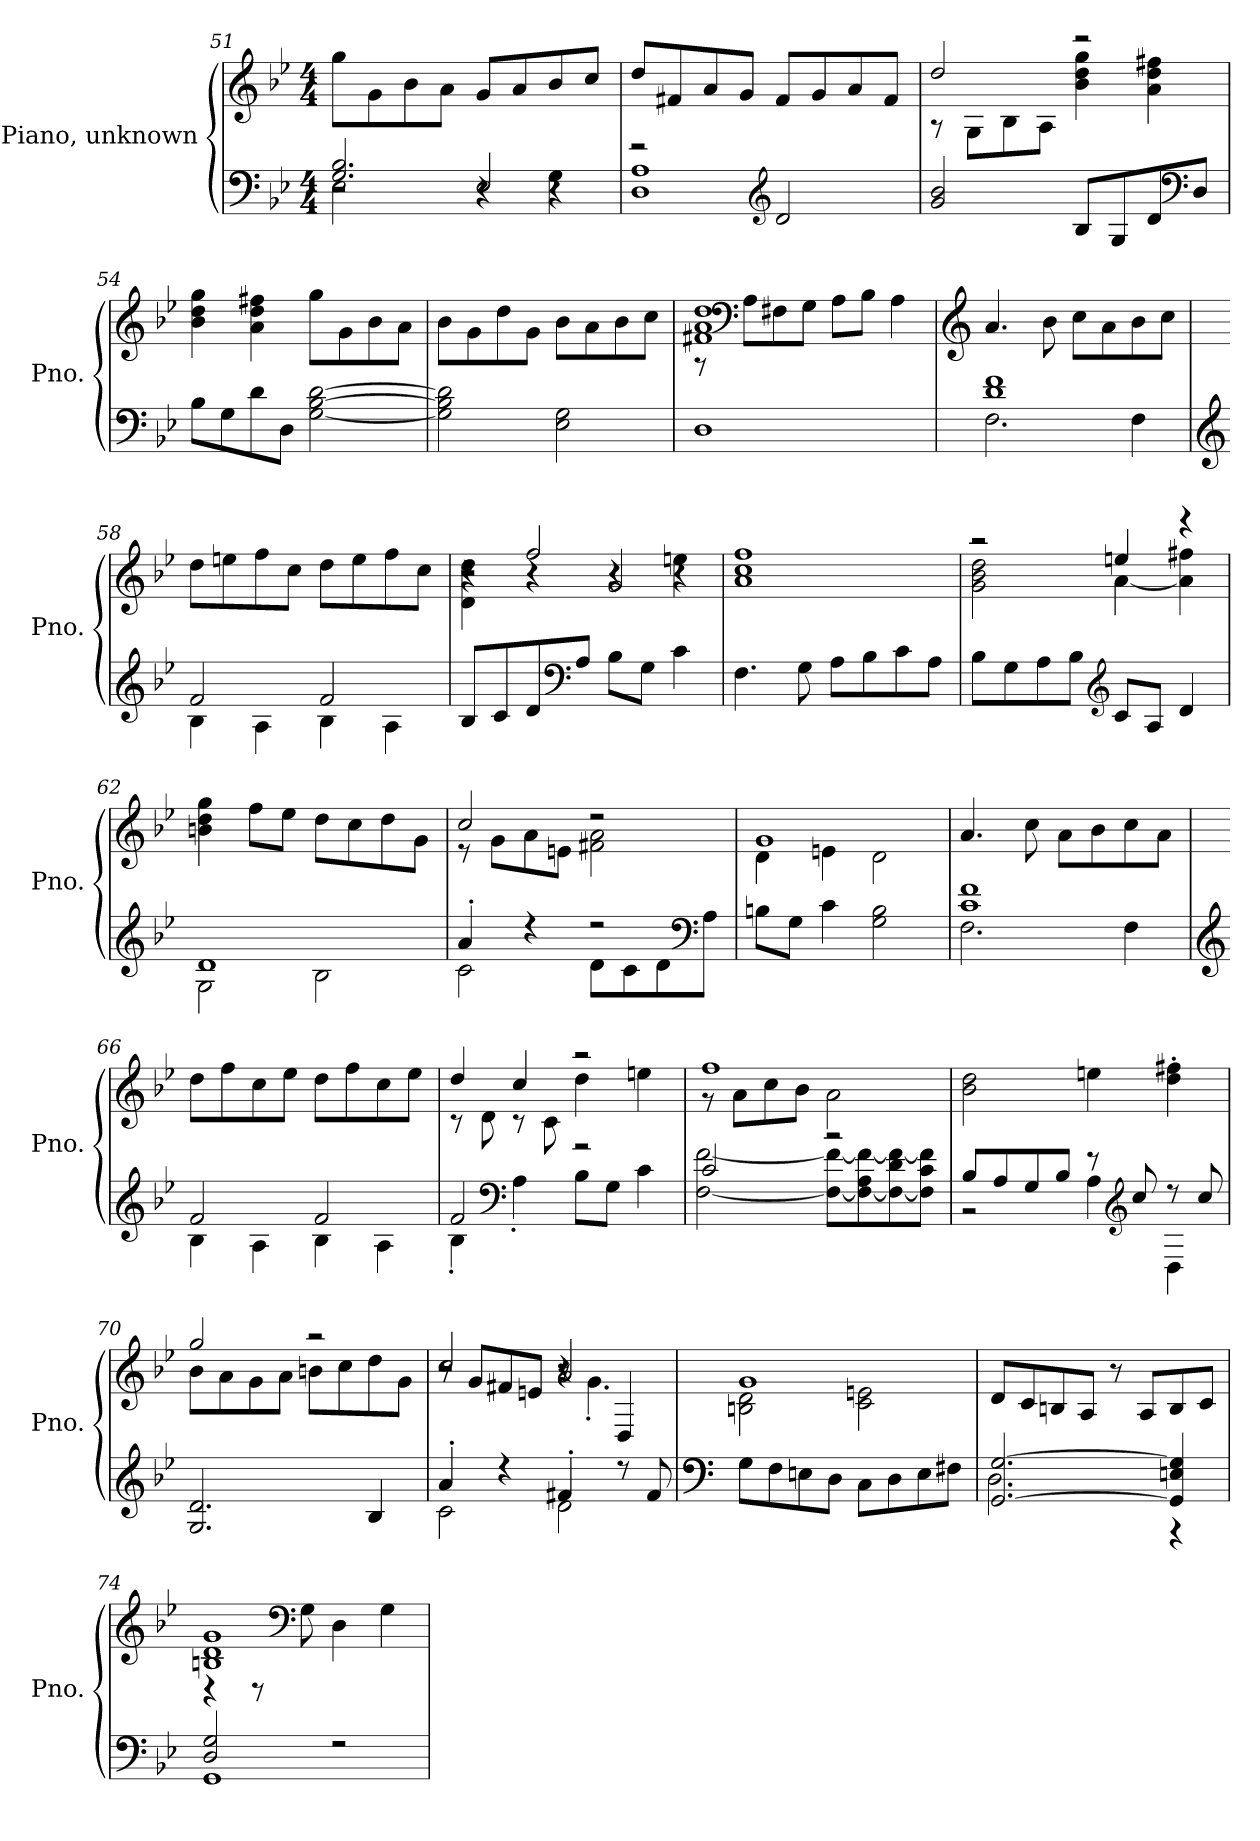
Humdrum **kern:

**kern	**kern
*part1	*part1
*staff2	*staff1
*I"Piano, unknown	*
*I'Pno.	*
*clefF4	*clefG2
*k[b-e-]	*k[b-e-]
*M4/4	*M4/4
=51	=51
*^	*
*	*^	*
2.G/ 2.B-/	2E-\	2r	8gg\L
.	.	.	8g\
.	.	.	8b-\
.	.	.	8a\J
.	4r	2E-/	8g/L
.	.	.	8a/
4r	4G\	.	8b-/
.	.	.	8cc/J
*	*v	*v	*
!!LO:LB:g=z
=52	=52	=52
2r	1D 1A	8dd/L
.	.	8f#X/
.	.	8a/
.	.	8g/J
*clefG2	*	*
2d/	.	8f#/L
.	.	8g/
.	.	8a/
.	.	8f#/J
*v	*v	*
=53	=53
*	*^
2g/ 2b-/	2dd/	8r
.	.	8G\L
.	.	8B-\
.	.	8A\J
8B-/L	2r	4b-\ 4dd\ 4gg\
8G/	.	.
8d/	.	4a\ 4dd\ 4ff#X\
*clefF4	*	*
8D/J	.	.
*	*v	*v
=54	=54
8B-\L	4b-\ 4dd\ 4gg\
8G\	.
8d\	4a\ 4dd\ 4ff#X\
8D\J	.
[2G\ [2B-\ [2d\	8gg\L
.	8g\
.	8b-\
.	8a\J
=55	=55
2G\] 2B-\] 2d\]	8b-\L
.	8g\
.	8dd\
.	8g\J
2E-\ 2G\	8b-\L
.	8a\
.	8b-\
.	8cc\J
!!LO:LB:g=z
=56	=56
*	*^
1D	1f#X 1a 1dd	8r
*	*clefF4	*
.	.	8A\L
.	.	8F#X\
.	.	8G\J
.	.	8A\L
.	.	8B-\J
.	.	4A\
*	*v	*v
=57	=57
*	*clefG2
*^	*
1d 1f	2.F\	4.a/
.	.	8b-\
.	.	8cc\L
.	.	8a\
.	4F\	8b-\
.	.	8cc\J
=58	=58	=58
*clefG2	*	*
2f/	4B-\	8dd\L
.	.	8een\
.	4A\	8ff\
.	.	8cc\J
2f/	4B-\	8dd\L
.	.	8ee\
.	4A\	8ff\
.	.	8cc\J
*v	*v	*
=59	=59
*	*^
*	*	*^
8B-/L	4r	4d\ 4dd\	2r
8c/	.	.	.
8d/	2ff/	4r	.
*clefF4	*	*	*
8A/J	.	.	.
8B-\L	.	4r	2g/
8G\J	.	.	.
4c\	4r	4een\	.
*	*v	*v	*v
!!LO:PB:g=z
=60	=60
4.F\	1a 1cc 1ff
8G\	.
8A\L	.
8B-\	.
8c\	.
8A\J	.
=61	=61
*	*^
8B-\L	2r	2g\ 2b-\ 2dd\
8G\	.	.
8A\	.	.
8B-\J	.	.
*clefG2	*	*
8c/L	4een/	[4a\
8A/J	.	.
4d/	4r	4a\] 4ff#X\
*	*v	*v
=62	=62
*^	*
1d	2G\	4bn\ 4dd\ 4gg\
.	.	8ff\L
.	.	8ee-\J
.	2B-\	8dd\L
.	.	8cc\
.	.	8dd\
.	.	8g\J
=63	=63	=63
*	*	*^
4a'/	2c\	2cc/	8r
.	.	.	8g\L
4r	.	.	8a\
.	.	.	8en\J
2r	8d\L	2r	2f#X\ 2a\
.	8c\	.	.
.	8d\	.	.
*clefF4	*	*	*
.	8A\J	.	.
*v	*v	*	*
=64	=64	=64
8Bn\L	1g	4d\
8G\J	.	.
4c\	.	4en\
2G\ 2B\	.	2d\
*	*v	*v
!!LO:LB:g=z
=65	=65
*^	*
1c 1f	2.F\	4.a/
.	.	8cc\
.	.	8a\L
.	.	8b-\
.	4F\	8cc\
.	.	8a\J
=66	=66	=66
*clefG2	*	*
2f/	4B-\	8dd\L
.	.	8ff\
.	4A\	8cc\
.	.	8ee-\J
2f/	4B-\	8dd\L
.	.	8ff\
.	4A\	8cc\
.	.	8ee-\J
=67	=67	=67
*	*	*^
2f/	4B-'\	4dd/	8r
.	.	.	8d\
*clefF4	*	*	*
.	4A'\	4cc/	8r
.	.	.	8c\
2r	8B-\L	2r	4dd\
.	8G\J	.	.
.	4c\	.	4een\
=68	=68	=68	=68
2c/	[2F\ [2f\	1ff	8r
.	.	.	8a\L
.	.	.	8cc\
.	.	.	8b-\J
2r	8F\_ 8f\_L	.	2a\
.	8F\_ 8A\ 8f\_	.	.
.	8F\_ 8d\ 8f\_	.	.
.	8F\] 8c\ 8f\]J	.	.
*	*	*v	*v
!!LO:LB:g=z
=69	=69	=69
8B-/L	2r	2b-\ 2dd\
8A/	.	.
8G/	.	.
8B-/J	.	.
8r	4A\	4een\
*clefG2	*	*
8cc/	.	.
8r	4D\	4dd\' 4ff#X\'
8cc/	.	.
*v	*v	*
=70	=70
*	*^
2.G/ 2.d/	2gg/	8b-\L
.	.	8a\
.	.	8g\
.	.	8a\J
.	2r	8bn\L
.	.	8cc\
4B-/	.	8dd\
.	.	8g\J
=71	=71	=71
*^	*	*^
4a'/	2c\	2cc/	2r	8r
.	.	.	.	8g/L
4r	.	.	.	8f#X/
.	.	.	.	8en/J
4f#X'/	2d\	2a/	8r	4r
.	.	.	4.g'\	.
8r	.	.	.	4D/
8f#/	.	.	.	.
*v	*v	*	*	*
*	*v	*v	*v
=72	=72
*clefF4	*
*	*^
8G\L	1g	2Bn\ 2d\
8F\	.	.
8En\	.	.
8D\J	.	.
8C\L	.	2c\ 2en\
8D\	.	.
8E\	.	.
8F#X\J	.	.
*	*v	*v
!!LO:LB:g=z
=73	=73
*^	*
[2.GG/ [2.G/	2.D\	8d/L
.	.	8c/
.	.	8Bn/
.	.	8A/J
.	.	8r
.	.	8A/L
4GG/] 4En/ 4G/]	4r	8B/
.	.	8c/J
=74	=74	=74
*	*	*^
2D/ 2G/	1GG	1Bn 1d 1g	4r
.	.	.	8r
*	*	*clefF4	*
.	.	.	8G\
2r	.	.	4D\
.	.	.	4G\
*v	*v	*	*
*	*v	*v
=	=
*-	*-
